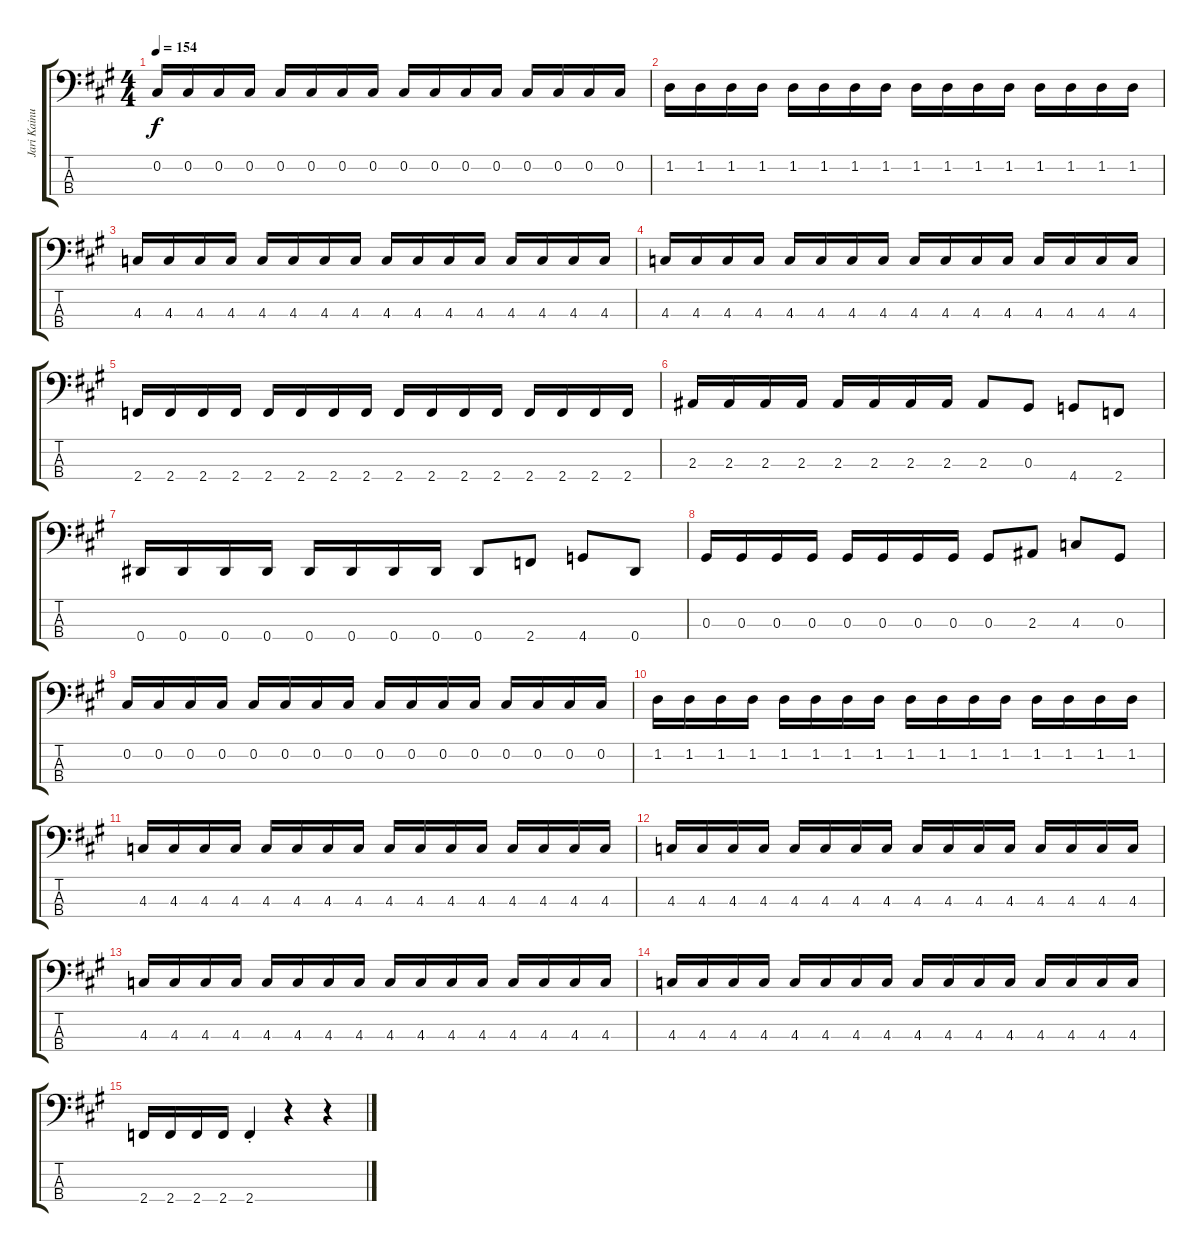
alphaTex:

\track ("Jari Kainulainen" "Jari Kainu") {instrument electricbassfinger}
\staff {score tabs}
\tuning (Gb2 Db2 Ab1 Eb1) {hide}
\ts (4 4)
\tempo 154
\clef f4
\ks a
0.2.16{dy f} 0.2.16 0.2.16 0.2.16 0.2.16 0.2.16 0.2.16 0.2.16 0.2.16 0.2.16 0.2.16 0.2.16 0.2.16 0.2.16 0.2.16 0.2.16 |
1.2.16 1.2.16 1.2.16 1.2.16 1.2.16 1.2.16 1.2.16 1.2.16 1.2.16 1.2.16 1.2.16 1.2.16 1.2.16 1.2.16 1.2.16 1.2.16 |
4.3.16 4.3.16 4.3.16 4.3.16 4.3.16 4.3.16 4.3.16 4.3.16 4.3.16 4.3.16 4.3.16 4.3.16 4.3.16 4.3.16 4.3.16 4.3.16 |
4.3.16 4.3.16 4.3.16 4.3.16 4.3.16 4.3.16 4.3.16 4.3.16 4.3.16 4.3.16 4.3.16 4.3.16 4.3.16 4.3.16 4.3.16 4.3.16 |
2.4.16 2.4.16 2.4.16 2.4.16 2.4.16 2.4.16 2.4.16 2.4.16 2.4.16 2.4.16 2.4.16 2.4.16 2.4.16 2.4.16 2.4.16 2.4.16 |
2.3.16 2.3.16 2.3.16 2.3.16 2.3.16 2.3.16 2.3.16 2.3.16 2.3.8 0.3.8 4.4.8 2.4.8 |
0.4.16 0.4.16 0.4.16 0.4.16 0.4.16 0.4.16 0.4.16 0.4.16 0.4.8 2.4.8 4.4.8 0.4.8 |
0.3.16 0.3.16 0.3.16 0.3.16 0.3.16 0.3.16 0.3.16 0.3.16 0.3.8 2.3.8 4.3.8 0.3.8 |
0.2.16 0.2.16 0.2.16 0.2.16 0.2.16 0.2.16 0.2.16 0.2.16 0.2.16 0.2.16 0.2.16 0.2.16 0.2.16 0.2.16 0.2.16 0.2.16 |
1.2.16 1.2.16 1.2.16 1.2.16 1.2.16 1.2.16 1.2.16 1.2.16 1.2.16 1.2.16 1.2.16 1.2.16 1.2.16 1.2.16 1.2.16 1.2.16 |
4.3.16 4.3.16 4.3.16 4.3.16 4.3.16 4.3.16 4.3.16 4.3.16 4.3.16 4.3.16 4.3.16 4.3.16 4.3.16 4.3.16 4.3.16 4.3.16 |
4.3.16 4.3.16 4.3.16 4.3.16 4.3.16 4.3.16 4.3.16 4.3.16 4.3.16 4.3.16 4.3.16 4.3.16 4.3.16 4.3.16 4.3.16 4.3.16 |
4.3.16 4.3.16 4.3.16 4.3.16 4.3.16 4.3.16 4.3.16 4.3.16 4.3.16 4.3.16 4.3.16 4.3.16 4.3.16 4.3.16 4.3.16 4.3.16 |
4.3.16 4.3.16 4.3.16 4.3.16 4.3.16 4.3.16 4.3.16 4.3.16 4.3.16 4.3.16 4.3.16 4.3.16 4.3.16 4.3.16 4.3.16 4.3.16 |
2.4.16 2.4.16 2.4.16 2.4.16 2.4{st}.4 r.4 r.4
